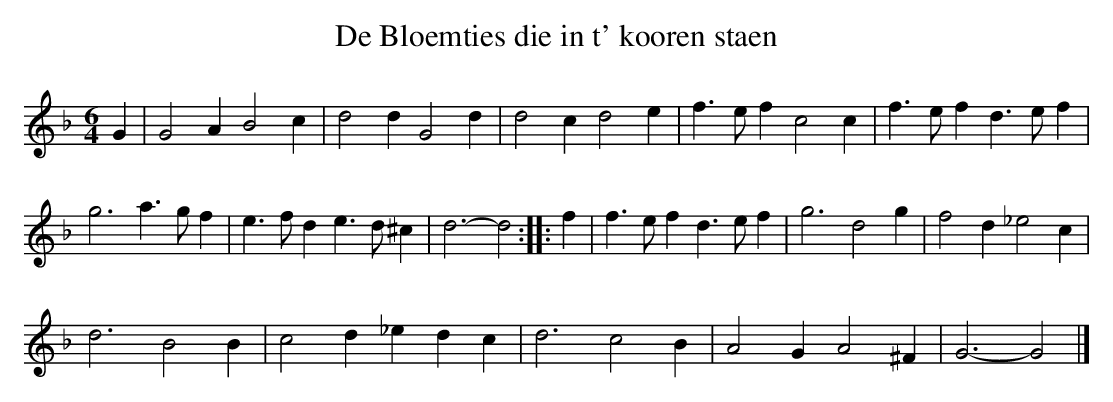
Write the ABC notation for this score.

X:1
T:De Bloemties die in t' kooren staen
M:6/4
K:Gdor
G2|G4A2B4c2|d4d2G4d2|d4c2d4e2|f3ef2c4c2|f3ef2d3ef2|
g6a3gf2|e3fd2e3d^c2|d6-d4:||:f2|f3ef2d3ef2|g6d4g2|f4d2_e4c2|
d6B4B2|c4d2_e2d2c2|d6c4B2|A4G2A4^F2|G6-G4|]
